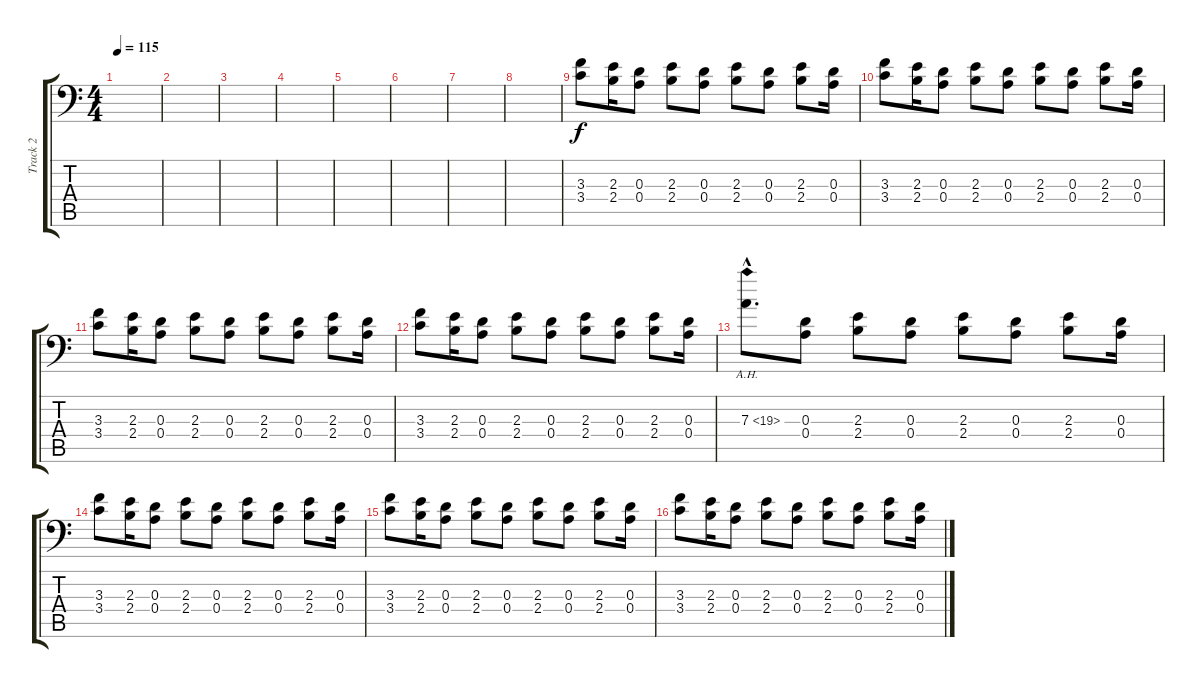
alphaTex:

\track ("Track 2" "Track 2") {instrument distortionguitar}
\staff {score tabs}
\tuning (B3 Gb3 D3 A2 E2 A1) {hide}
\ts (4 4)
\tempo 115
\clef f4
\ks c
|
|
|
|
|
|
|
|
(3.3 3.4).8 (2.3 2.4).16 (0.3 0.4).8 (2.3 2.4).8 (0.3 0.4).8 (2.3 2.4).8 (0.3 0.4).8 (2.3 2.4).8 (0.3 0.4).16 |
(3.3 3.4).8 (2.3 2.4).16 (0.3 0.4).8 (2.3 2.4).8 (0.3 0.4).8 (2.3 2.4).8 (0.3 0.4).8 (2.3 2.4).8 (0.3 0.4).16 |
(3.3 3.4).8 (2.3 2.4).16 (0.3 0.4).8 (2.3 2.4).8 (0.3 0.4).8 (2.3 2.4).8 (0.3 0.4).8 (2.3 2.4).8 (0.3 0.4).16 |
(3.3 3.4).8 (2.3 2.4).16 (0.3 0.4).8 (2.3 2.4).8 (0.3 0.4).8 (2.3 2.4).8 (0.3 0.4).8 (2.3 2.4).8 (0.3 0.4).16 |
7.3{ah 12 hac}.8{d} (0.3 0.4).8 (2.3 2.4).8 (0.3 0.4).8 (2.3 2.4).8 (0.3 0.4).8 (2.3 2.4).8 (0.3 0.4).16 |
(3.3 3.4).8 (2.3 2.4).16 (0.3 0.4).8 (2.3 2.4).8 (0.3 0.4).8 (2.3 2.4).8 (0.3 0.4).8 (2.3 2.4).8 (0.3 0.4).16 |
(3.3 3.4).8 (2.3 2.4).16 (0.3 0.4).8 (2.3 2.4).8 (0.3 0.4).8 (2.3 2.4).8 (0.3 0.4).8 (2.3 2.4).8 (0.3 0.4).16 |
(3.3 3.4).8 (2.3 2.4).16 (0.3 0.4).8 (2.3 2.4).8 (0.3 0.4).8 (2.3 2.4).8 (0.3 0.4).8 (2.3 2.4).8 (0.3 0.4).16
